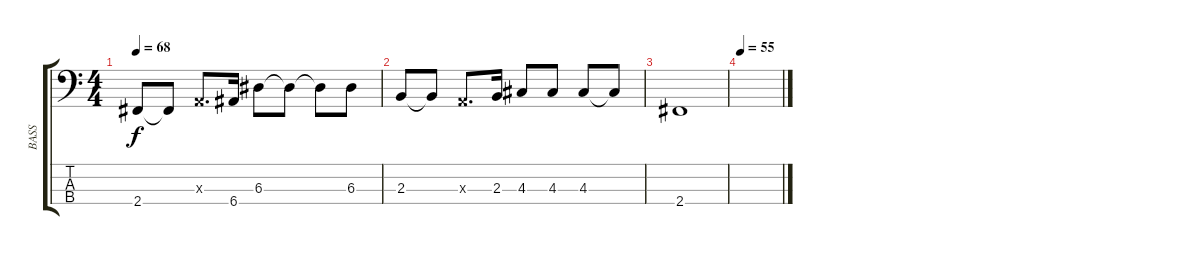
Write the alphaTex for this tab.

\track ("BASS" "BASS") {instrument electricbassfinger}
\staff {score tabs}
\tuning (G2 D2 A1 E1) {hide}
\ts (4 4)
\tempo 68
\clef f4
\ks c
2.4.8{dy f} 2.4{t}.8 0.3{x}.8{d} 6.4.16 6.3.8 6.3{t}.8 6.3{t}.8 6.3.8 |
2.3.8 2.3{t}.8 0.3{x}.8{d} 2.3.16 4.3.8 4.3.8 4.3.8 4.3{t}.8 |
2.4.1 |
\tempo 55
